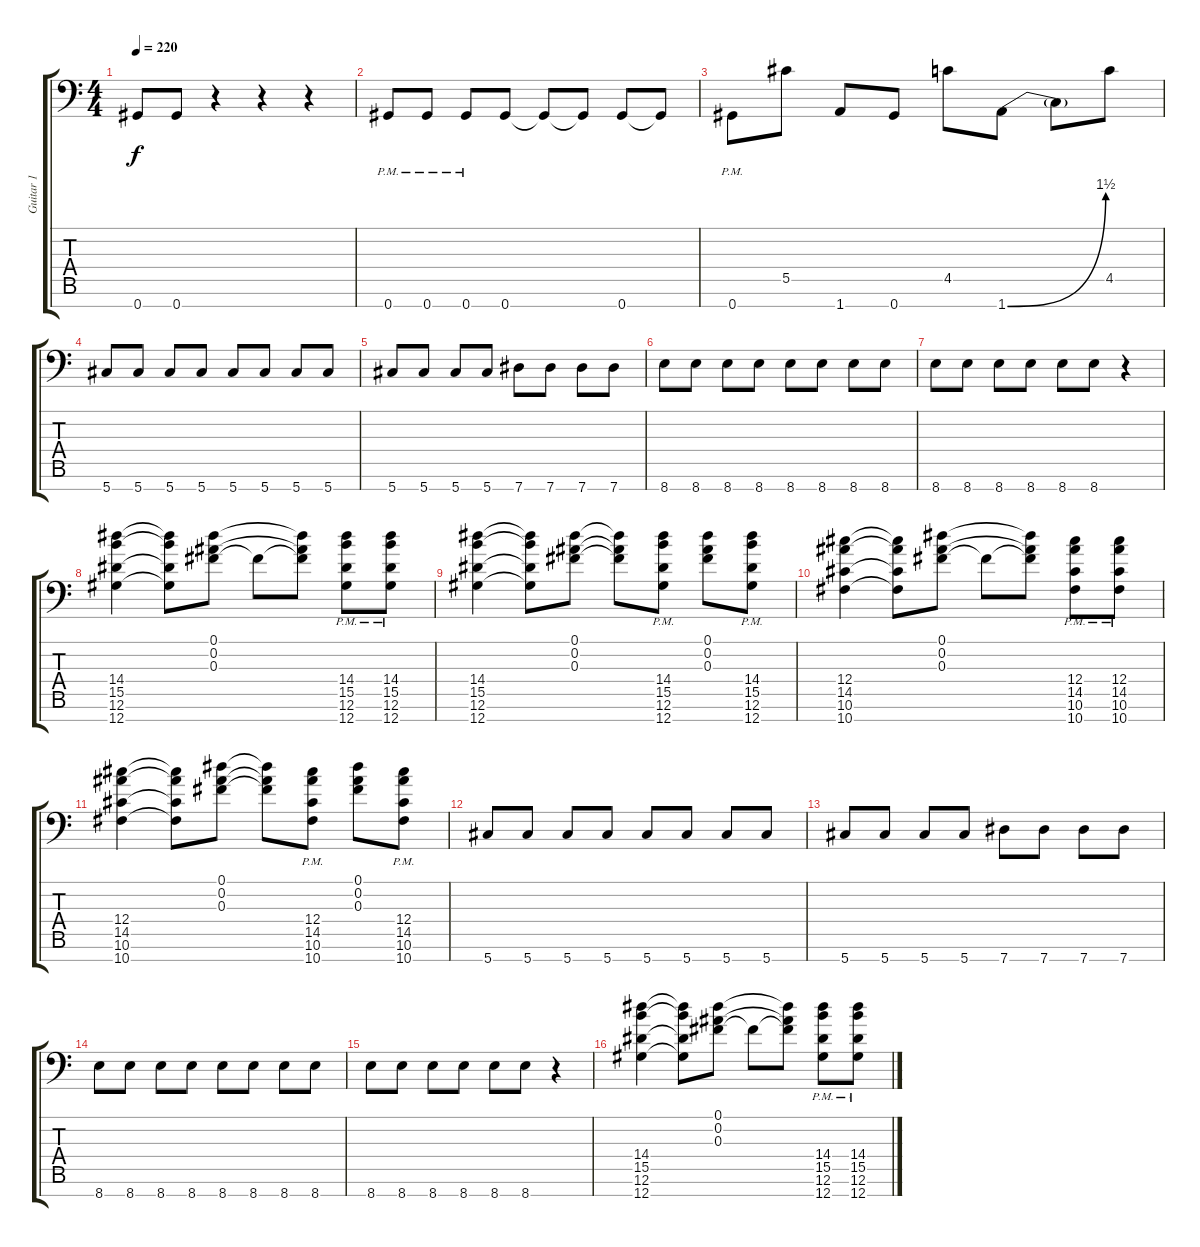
\track ("Guitar 1" "Guitar 1") {instrument overdrivenguitar}
\staff {score tabs}
\tuning (Eb4 Bb3 Gb3 Db3 Ab2 Eb2 Ab1) {hide}
\ts (4 4)
\tempo 220
\clef f4
\ks c
0.7.8{dy f} 0.7.8 r.4 r.4 r.4 |
0.7{pm}.8 0.7{pm}.8 0.7{pm}.8 0.7.8 0.7{t}.8 0.7{t}.8 0.7.8 0.7{t}.8 |
0.7{pm}.8 5.5.8 1.7.8 0.7.8 4.5.8 1.7{be (bend 0 0 60 6)}.8 1.7{t}.8 4.5.8 |
5.7.8 5.7.8 5.7.8 5.7.8 5.7.8 5.7.8 5.7.8 5.7.8 |
5.7.8 5.7.8 5.7.8 5.7.8 7.7.8 7.7.8 7.7.8 7.7.8 |
8.7.8 8.7.8 8.7.8 8.7.8 8.7.8 8.7.8 8.7.8 8.7.8 |
8.7.8 8.7.8 8.7.8 8.7.8 8.7.8 8.7.8 r.4 |
(14.4 15.5 12.6 12.7).4 (14.4{t} 15.5{t} 12.6{t} 12.7{t}).8 (0.1 0.2 0.3).8 0.3{t}.8 (0.1{t} 0.2{t} 0.3{t}).8 (14.4{pm} 15.5{pm} 12.6{pm} 12.7{pm}).8 (14.4{pm} 15.5{pm} 12.6{pm} 12.7{pm}).8 |
(14.4 15.5 12.6 12.7).4 (14.4{t} 15.5{t} 12.6{t} 12.7{t}).8 (0.1 0.2 0.3).8 (0.1{t} 0.2{t} 0.3{t}).8 (14.4{pm} 15.5{pm} 12.6{pm} 12.7{pm}).8 (0.1 0.2 0.3).8 (14.4{pm} 15.5{pm} 12.6{pm} 12.7{pm}).8 |
(12.4 14.5 10.6 10.7).4 (12.4{t} 14.5{t} 10.6{t} 10.7{t}).8 (0.1 0.2 0.3).8 0.3{t}.8 (0.1{t} 0.2{t} 0.3{t}).8 (12.4{pm} 14.5{pm} 10.6{pm} 10.7{pm}).8 (12.4{pm} 14.5{pm} 10.6{pm} 10.7{pm}).8 |
(12.4 14.5 10.6 10.7).4 (12.4{t} 14.5{t} 10.6{t} 10.7{t}).8 (0.1 0.2 0.3).8 (0.1{t} 0.2{t} 0.3{t}).8 (12.4{pm} 14.5{pm} 10.6{pm} 10.7{pm}).8 (0.1 0.2 0.3).8 (12.4{pm} 14.5{pm} 10.6{pm} 10.7{pm}).8 |
5.7.8 5.7.8 5.7.8 5.7.8 5.7.8 5.7.8 5.7.8 5.7.8 |
5.7.8 5.7.8 5.7.8 5.7.8 7.7.8 7.7.8 7.7.8 7.7.8 |
8.7.8 8.7.8 8.7.8 8.7.8 8.7.8 8.7.8 8.7.8 8.7.8 |
8.7.8 8.7.8 8.7.8 8.7.8 8.7.8 8.7.8 r.4 |
(14.4 15.5 12.6 12.7).4 (14.4{t} 15.5{t} 12.6{t} 12.7{t}).8 (0.1 0.2 0.3).8 0.3{t}.8 (0.1{t} 0.2{t} 0.3{t}).8 (14.4{pm} 15.5{pm} 12.6{pm} 12.7{pm}).8 (14.4{pm} 15.5{pm} 12.6{pm} 12.7{pm}).8
